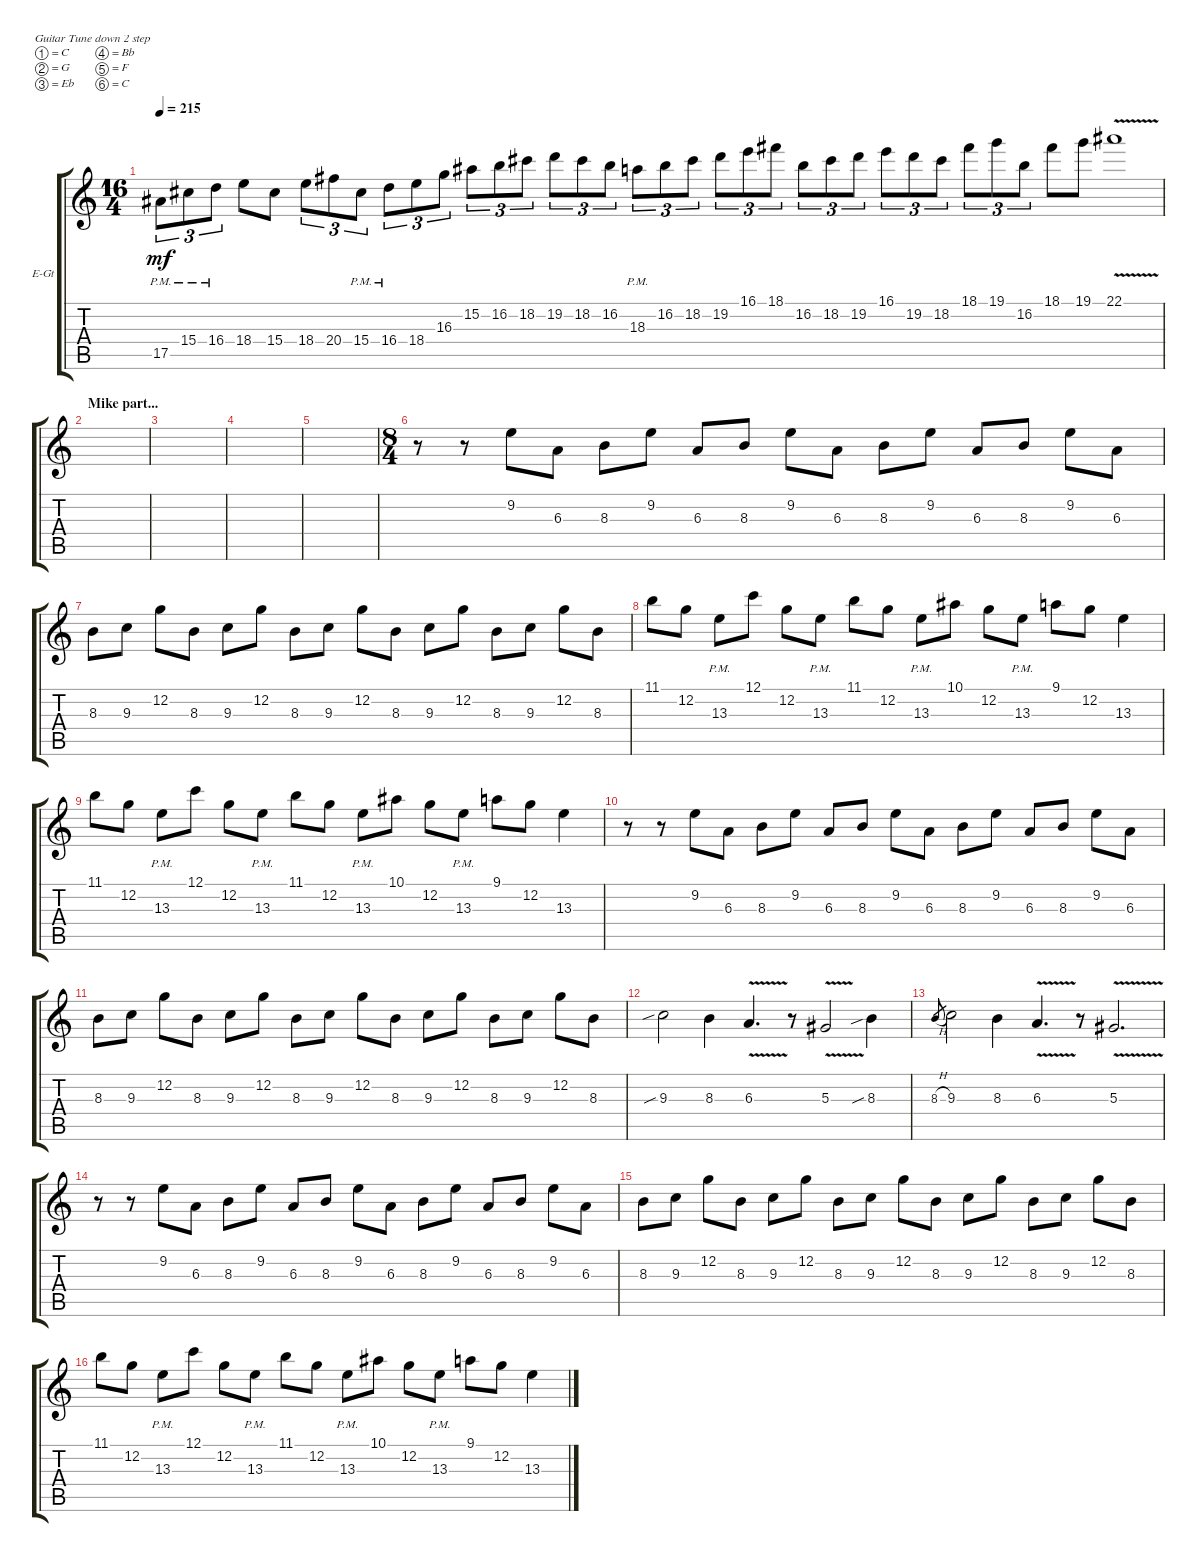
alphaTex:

\defaultSystemsLayout 4
\bracketExtendMode groupsimilarinstruments
\firstSystemTrackNameOrientation horizontal
\otherSystemsTrackNameOrientation horizontal
\track ("Ryan Knight" "E-Gt") {instrument electricguitarclean}
\staff {score tabs}
\tuning (C4 G3 Eb3 Bb2 F2 C2)
\ts (16 4)
\tempo 215
\clef g2
\ks c
17.5{pm}.8{tu (3 2) dy mf} 15.4{pm}.8{tu (3 2)} 16.4{pm}.8{tu (3 2)} 18.4.8 15.4.8 18.4.8{tu (3 2)} 20.4.8{tu (3 2)} 15.4{pm}.8{tu (3 2)} 16.4{pm}.8{tu (3 2)} 18.4.8{tu (3 2)} 16.3.8{tu (3 2)} 15.2.8{tu (3 2)} 16.2.8{tu (3 2)} 18.2.8{tu (3 2)} 19.2.8{tu (3 2)} 18.2.8{tu (3 2)} 16.2.8{tu (3 2)} 18.3{pm}.8{tu (3 2)} 16.2.8{tu (3 2)} 18.2.8{tu (3 2)} 19.2.8{tu (3 2)} 16.1.8{tu (3 2)} 18.1.8{tu (3 2)} 16.2.8{tu (3 2)} 18.2.8{tu (3 2)} 19.2.8{tu (3 2)} 16.1.8{tu (3 2)} 19.2.8{tu (3 2)} 18.2.8{tu (3 2)} 18.1.8{tu (3 2)} 19.1.8{tu (3 2)} 16.2.8{tu (3 2)} 18.1.8 19.1.8 22.1{v}.1 |
\section ("" "Mike part...")
|
|
|
|
\ts (8 4)
r.8 r.8 9.2.8 6.3.8 8.3.8 9.2.8 6.3.8 8.3.8 9.2.8 6.3.8 8.3.8 9.2.8 6.3.8 8.3.8 9.2.8 6.3.8 |
8.3.8 9.3.8 12.2.8 8.3.8 9.3.8 12.2.8 8.3.8 9.3.8 12.2.8 8.3.8 9.3.8 12.2.8 8.3.8 9.3.8 12.2.8 8.3.8 |
11.1.8 12.2.8 13.3{pm}.8 12.1.8 12.2.8 13.3{pm}.8 11.1.8 12.2.8 13.3{pm}.8 10.1.8 12.2.8 13.3{pm}.8 9.1.8 12.2.8 13.3.4 |
11.1.8 12.2.8 13.3{pm}.8 12.1.8 12.2.8 13.3{pm}.8 11.1.8 12.2.8 13.3{pm}.8 10.1.8 12.2.8 13.3{pm}.8 9.1.8 12.2.8 13.3.4 |
r.8 r.8 9.2.8 6.3.8 8.3.8 9.2.8 6.3.8 8.3.8 9.2.8 6.3.8 8.3.8 9.2.8 6.3.8 8.3.8 9.2.8 6.3.8 |
8.3.8 9.3.8 12.2.8 8.3.8 9.3.8 12.2.8 8.3.8 9.3.8 12.2.8 8.3.8 9.3.8 12.2.8 8.3.8 9.3.8 12.2.8 8.3.8 |
9.3{sib}.2 8.3.4 6.3{v}.4{d} r.8 5.3{v}.2 8.3{sib}.4 |
8.3{h}.8{gr} 9.3.2 8.3.4 6.3{v}.4{d} r.8 5.3{v}.2{d} |
r.8 r.8 9.2.8 6.3.8 8.3.8 9.2.8 6.3.8 8.3.8 9.2.8 6.3.8 8.3.8 9.2.8 6.3.8 8.3.8 9.2.8 6.3.8 |
8.3.8 9.3.8 12.2.8 8.3.8 9.3.8 12.2.8 8.3.8 9.3.8 12.2.8 8.3.8 9.3.8 12.2.8 8.3.8 9.3.8 12.2.8 8.3.8 |
11.1.8 12.2.8 13.3{pm}.8 12.1.8 12.2.8 13.3{pm}.8 11.1.8 12.2.8 13.3{pm}.8 10.1.8 12.2.8 13.3{pm}.8 9.1.8 12.2.8 13.3.4
